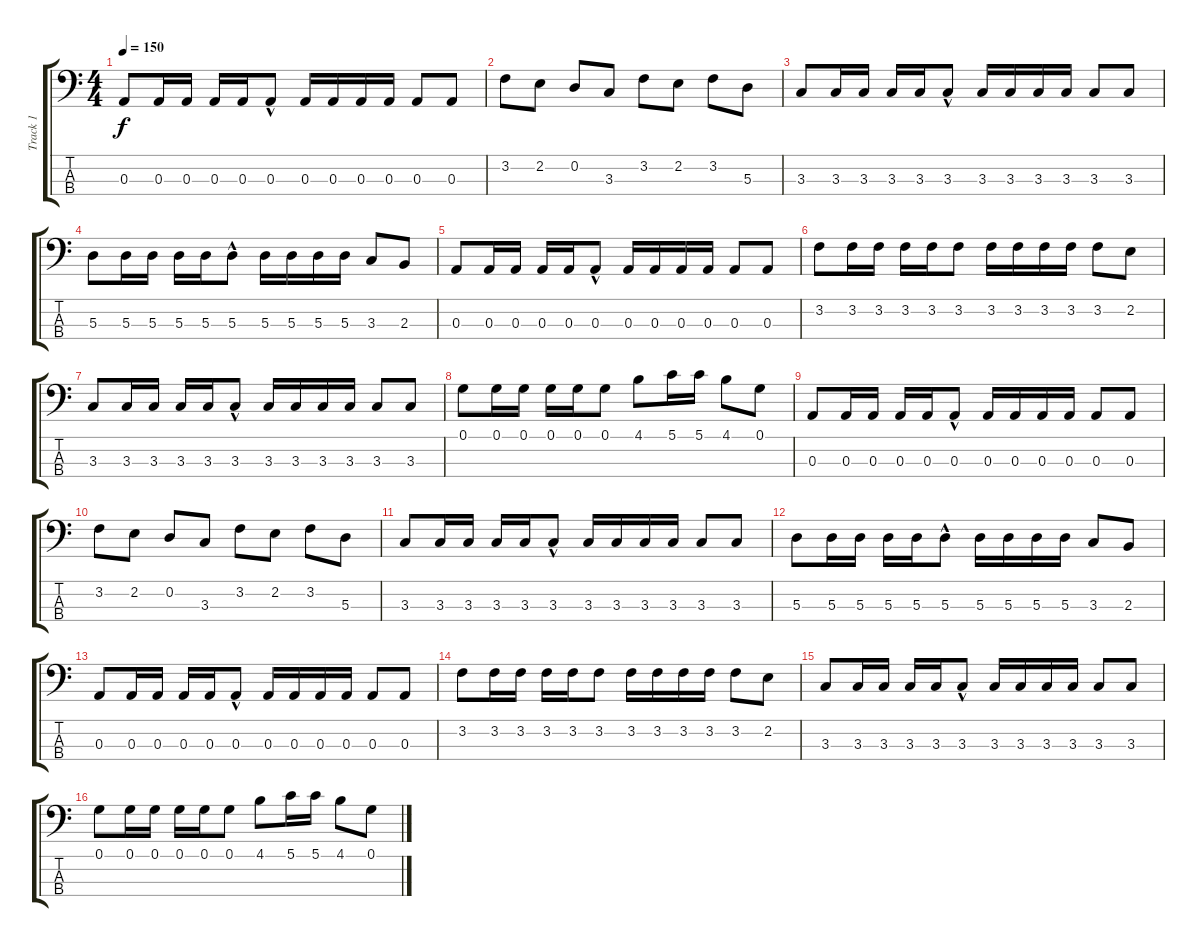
\track ("Track 1" "Track 1") {instrument electricbasspick}
\staff {score tabs}
\tuning (G2 D2 A1 E1) {hide}
\ts (4 4)
\tempo 150
\clef f4
\ks c
0.3.8{dy f} 0.3.16 0.3.16 0.3.16 0.3.16 0.3{hac}.8 0.3.16 0.3.16 0.3.16 0.3.16 0.3.8 0.3.8 |
3.2.8 2.2.8 0.2.8 3.3.8 3.2.8 2.2.8 3.2.8 5.3.8 |
3.3.8 3.3.16 3.3.16 3.3.16 3.3.16 3.3{hac}.8 3.3.16 3.3.16 3.3.16 3.3.16 3.3.8 3.3.8 |
5.3.8 5.3.16 5.3.16 5.3.16 5.3.16 5.3{hac}.8 5.3.16 5.3.16 5.3.16 5.3.16 3.3.8 2.3.8 |
0.3.8 0.3.16 0.3.16 0.3.16 0.3.16 0.3{hac}.8 0.3.16 0.3.16 0.3.16 0.3.16 0.3.8 0.3.8 |
3.2.8 3.2.16 3.2.16 3.2.16 3.2.16 3.2.8 3.2.16 3.2.16 3.2.16 3.2.16 3.2.8 2.2.8 |
3.3.8 3.3.16 3.3.16 3.3.16 3.3.16 3.3{hac}.8 3.3.16 3.3.16 3.3.16 3.3.16 3.3.8 3.3.8 |
0.1.8 0.1.16 0.1.16 0.1.16 0.1.16 0.1.8 4.1.8 5.1.16 5.1.16 4.1.8 0.1.8 |
0.3.8 0.3.16 0.3.16 0.3.16 0.3.16 0.3{hac}.8 0.3.16 0.3.16 0.3.16 0.3.16 0.3.8 0.3.8 |
3.2.8 2.2.8 0.2.8 3.3.8 3.2.8 2.2.8 3.2.8 5.3.8 |
3.3.8 3.3.16 3.3.16 3.3.16 3.3.16 3.3{hac}.8 3.3.16 3.3.16 3.3.16 3.3.16 3.3.8 3.3.8 |
5.3.8 5.3.16 5.3.16 5.3.16 5.3.16 5.3{hac}.8 5.3.16 5.3.16 5.3.16 5.3.16 3.3.8 2.3.8 |
0.3.8 0.3.16 0.3.16 0.3.16 0.3.16 0.3{hac}.8 0.3.16 0.3.16 0.3.16 0.3.16 0.3.8 0.3.8 |
3.2.8 3.2.16 3.2.16 3.2.16 3.2.16 3.2.8 3.2.16 3.2.16 3.2.16 3.2.16 3.2.8 2.2.8 |
3.3.8 3.3.16 3.3.16 3.3.16 3.3.16 3.3{hac}.8 3.3.16 3.3.16 3.3.16 3.3.16 3.3.8 3.3.8 |
0.1.8 0.1.16 0.1.16 0.1.16 0.1.16 0.1.8 4.1.8 5.1.16 5.1.16 4.1.8 0.1.8
